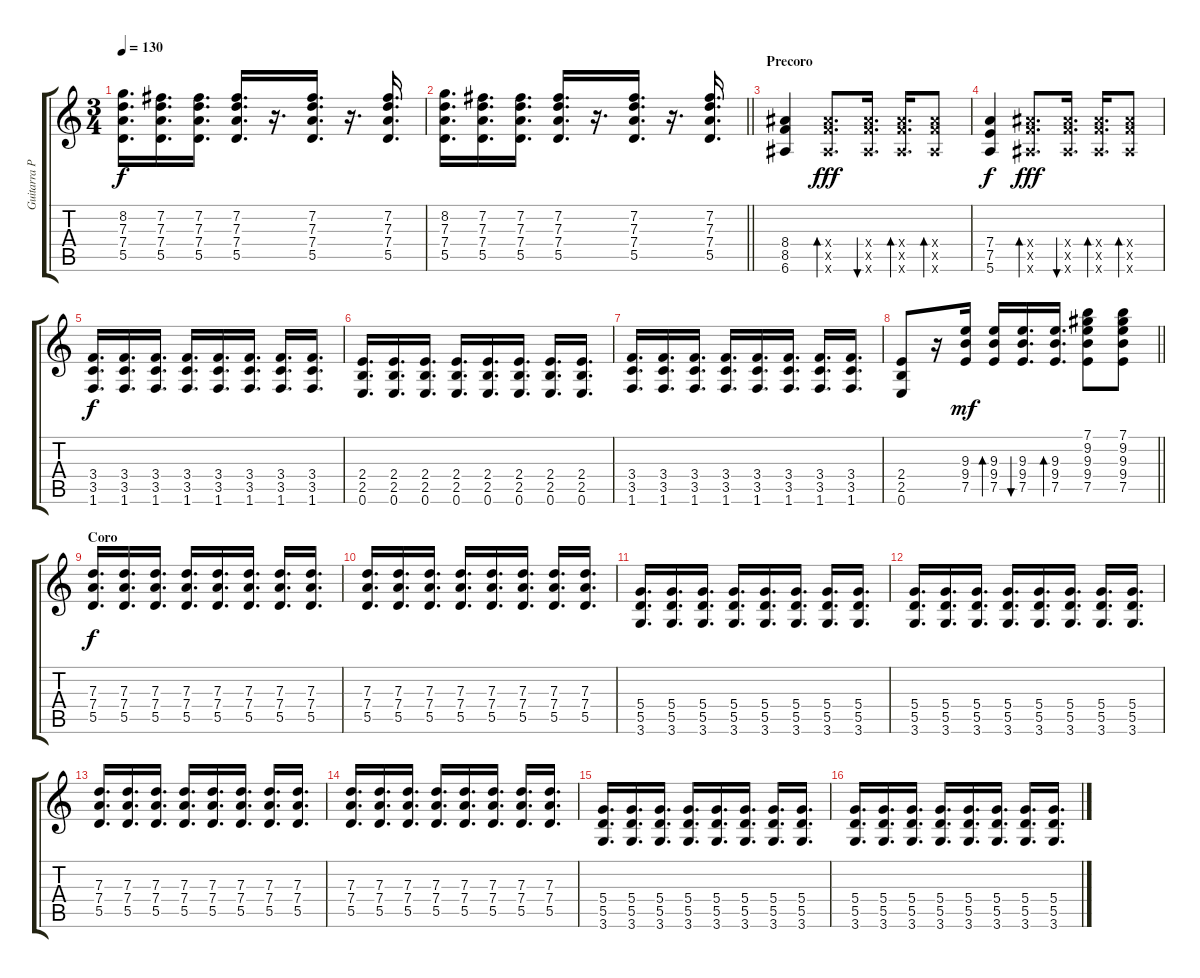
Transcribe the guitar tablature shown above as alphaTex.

\track ("Guitarra Principal" "Guitarra P") {instrument distortionguitar}
\staff {score tabs}
\tuning (E4 B3 G3 D3 A2 E2) {hide}
\ts (3 4)
\tempo 130
\clef g2
\ks c
(8.2 7.3 7.4 5.5).16{d dy f} (7.2 7.3 7.4 5.5).16{d} (7.2 7.3 7.4 5.5).16{d} (7.2 7.3 7.4 5.5).16{d} r.16{d} (7.2 7.3 7.4 5.5).16{d} r.16{d} (7.2 7.3 7.4 5.5).16{d} |
\barLineRight lightlight
(8.2 7.3 7.4 5.5).16{d} (7.2 7.3 7.4 5.5).16{d} (7.2 7.3 7.4 5.5).16{d} (7.2 7.3 7.4 5.5).16{d} r.16{d} (7.2 7.3 7.4 5.5).16{d} r.16{d} (7.2 7.3 7.4 5.5).16{d} |
\section ("" "Precoro")
(8.4 8.5 6.6).4 (8.4{x} 8.5{x} 6.6{x}).8{d bd 60 dy fff} (8.4{x} 8.5{x} 6.6{x}).16{d bu 60} (8.4{x} 8.5{x} 6.6{x}).16{d bd 60} (8.4{x} 8.5{x} 6.6{x}).8{bd 60} |
(7.4 7.5 5.6).4{dy f} (8.4{x} 8.5{x} 6.6{x}).8{d bd 60 dy fff} (8.4{x} 8.5{x} 6.6{x}).16{d bu 60} (8.4{x} 8.5{x} 6.6{x}).16{d bd 60} (8.4{x} 8.5{x} 6.6{x}).8{bd 60} |
(3.4 3.5 1.6).16{d dy f} (3.4 3.5 1.6).16{d} (3.4 3.5 1.6).16{d} (3.4 3.5 1.6).16{d} (3.4 3.5 1.6).16{d} (3.4 3.5 1.6).16{d} (3.4 3.5 1.6).16{d} (3.4 3.5 1.6).16{d} |
(2.4 2.5 0.6).16{d} (2.4 2.5 0.6).16{d} (2.4 2.5 0.6).16{d} (2.4 2.5 0.6).16{d} (2.4 2.5 0.6).16{d} (2.4 2.5 0.6).16{d} (2.4 2.5 0.6).16{d} (2.4 2.5 0.6).16{d} |
(3.4 3.5 1.6).16{d} (3.4 3.5 1.6).16{d} (3.4 3.5 1.6).16{d} (3.4 3.5 1.6).16{d} (3.4 3.5 1.6).16{d} (3.4 3.5 1.6).16{d} (3.4 3.5 1.6).16{d} (3.4 3.5 1.6).16{d} |
\barLineRight lightlight
(2.4 2.5 0.6).8 r.16 (9.3 9.4 7.5).16{dy mf} (9.3 9.4 7.5).16{bd 120} (9.3 9.4 7.5).16{d bu 120} (9.3 9.4 7.5).16{d bd 120} (7.1 9.2 9.3 9.4 7.5).8 (7.1 9.2 9.3 9.4 7.5).8 |
\section ("" "Coro")
(7.3 7.4 5.5).16{d dy f volume 11} (7.3 7.4 5.5).16{d} (7.3 7.4 5.5).16{d} (7.3 7.4 5.5).16{d} (7.3 7.4 5.5).16{d} (7.3 7.4 5.5).16{d} (7.3 7.4 5.5).16{d} (7.3 7.4 5.5).16{d} |
(7.3 7.4 5.5).16{d} (7.3 7.4 5.5).16{d} (7.3 7.4 5.5).16{d} (7.3 7.4 5.5).16{d} (7.3 7.4 5.5).16{d} (7.3 7.4 5.5).16{d} (7.3 7.4 5.5).16{d} (7.3 7.4 5.5).16{d} |
(5.4 5.5 3.6).16{d} (5.4 5.5 3.6).16{d} (5.4 5.5 3.6).16{d} (5.4 5.5 3.6).16{d} (5.4 5.5 3.6).16{d} (5.4 5.5 3.6).16{d} (5.4 5.5 3.6).16{d} (5.4 5.5 3.6).16{d} |
(5.4 5.5 3.6).16{d} (5.4 5.5 3.6).16{d} (5.4 5.5 3.6).16{d} (5.4 5.5 3.6).16{d} (5.4 5.5 3.6).16{d} (5.4 5.5 3.6).16{d} (5.4 5.5 3.6).16{d} (5.4 5.5 3.6).16{d} |
(7.3 7.4 5.5).16{d volume 11} (7.3 7.4 5.5).16{d} (7.3 7.4 5.5).16{d} (7.3 7.4 5.5).16{d} (7.3 7.4 5.5).16{d} (7.3 7.4 5.5).16{d} (7.3 7.4 5.5).16{d} (7.3 7.4 5.5).16{d} |
(7.3 7.4 5.5).16{d} (7.3 7.4 5.5).16{d} (7.3 7.4 5.5).16{d} (7.3 7.4 5.5).16{d} (7.3 7.4 5.5).16{d} (7.3 7.4 5.5).16{d} (7.3 7.4 5.5).16{d} (7.3 7.4 5.5).16{d} |
(5.4 5.5 3.6).16{d} (5.4 5.5 3.6).16{d} (5.4 5.5 3.6).16{d} (5.4 5.5 3.6).16{d} (5.4 5.5 3.6).16{d} (5.4 5.5 3.6).16{d} (5.4 5.5 3.6).16{d} (5.4 5.5 3.6).16{d} |
(5.4 5.5 3.6).16{d} (5.4 5.5 3.6).16{d} (5.4 5.5 3.6).16{d} (5.4 5.5 3.6).16{d} (5.4 5.5 3.6).16{d} (5.4 5.5 3.6).16{d} (5.4 5.5 3.6).16{d} (5.4 5.5 3.6).16{d}
